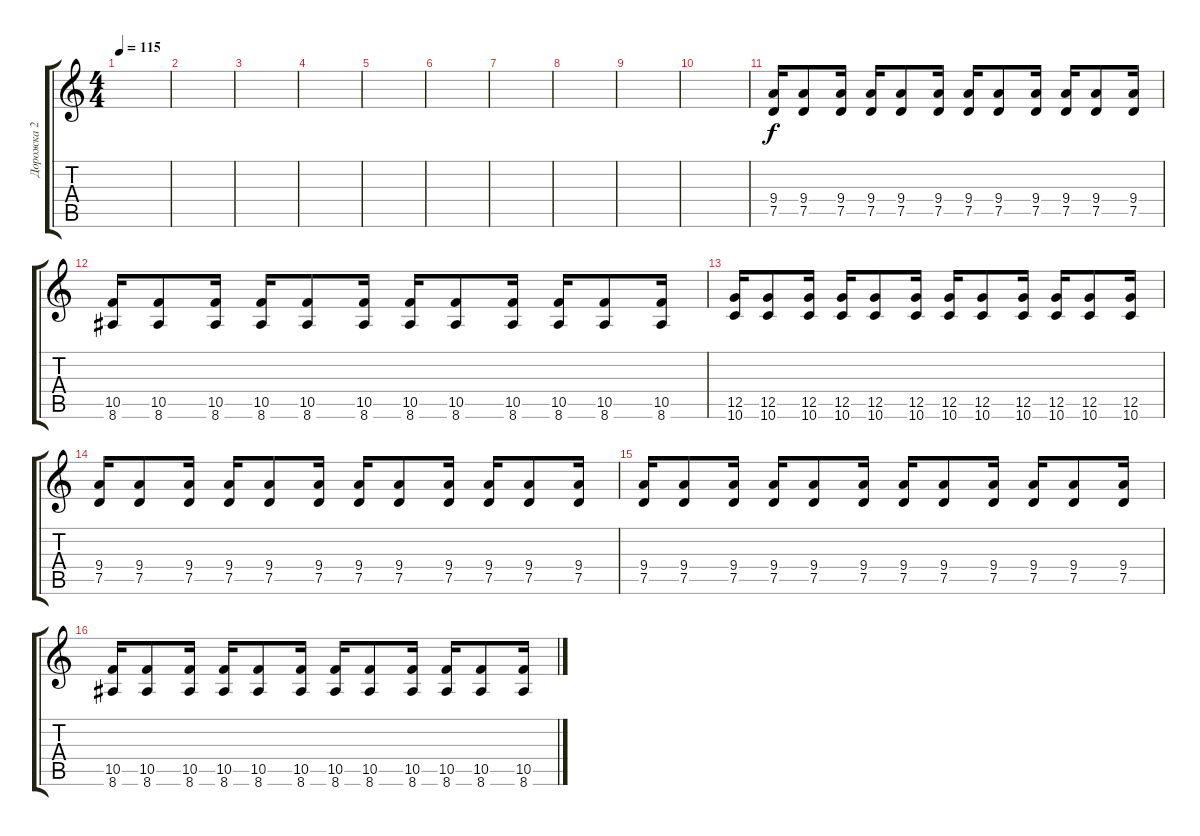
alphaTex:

\track ("Дорожка 2" "Дорожка 2") {instrument overdrivenguitar}
\staff {score tabs}
\tuning (D4 A3 F3 C3 G2 D2) {hide}
\ts (4 4)
\tempo 115
\clef g2
\ks c
|
|
|
|
|
|
|
|
|
|
(9.4 7.5).16 (9.4 7.5).8 (9.4 7.5).16 (9.4 7.5).16 (9.4 7.5).8 (9.4 7.5).16 (9.4 7.5).16 (9.4 7.5).8 (9.4 7.5).16 (9.4 7.5).16 (9.4 7.5).8 (9.4 7.5).16 |
(10.5 8.6).16 (10.5 8.6).8 (10.5 8.6).16 (10.5 8.6).16 (10.5 8.6).8 (10.5 8.6).16 (10.5 8.6).16 (10.5 8.6).8 (10.5 8.6).16 (10.5 8.6).16 (10.5 8.6).8 (10.5 8.6).16 |
(12.5 10.6).16 (12.5 10.6).8 (12.5 10.6).16 (12.5 10.6).16 (12.5 10.6).8 (12.5 10.6).16 (12.5 10.6).16 (12.5 10.6).8 (12.5 10.6).16 (12.5 10.6).16 (12.5 10.6).8 (12.5 10.6).16 |
(9.4 7.5).16 (9.4 7.5).8 (9.4 7.5).16 (9.4 7.5).16 (9.4 7.5).8 (9.4 7.5).16 (9.4 7.5).16 (9.4 7.5).8 (9.4 7.5).16 (9.4 7.5).16 (9.4 7.5).8 (9.4 7.5).16 |
(9.4 7.5).16 (9.4 7.5).8 (9.4 7.5).16 (9.4 7.5).16 (9.4 7.5).8 (9.4 7.5).16 (9.4 7.5).16 (9.4 7.5).8 (9.4 7.5).16 (9.4 7.5).16 (9.4 7.5).8 (9.4 7.5).16 |
(10.5 8.6).16 (10.5 8.6).8 (10.5 8.6).16 (10.5 8.6).16 (10.5 8.6).8 (10.5 8.6).16 (10.5 8.6).16 (10.5 8.6).8 (10.5 8.6).16 (10.5 8.6).16 (10.5 8.6).8 (10.5 8.6).16
